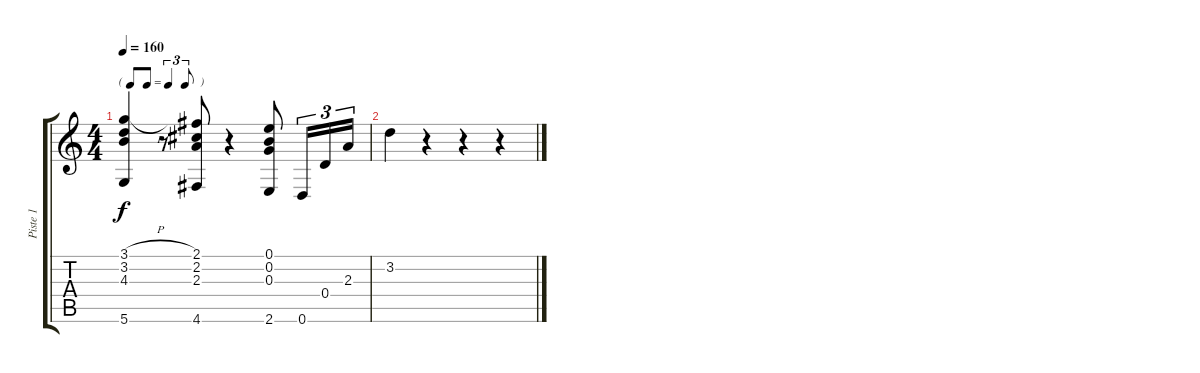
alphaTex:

\track ("Piste 1" "Piste 1") {instrument acousticguitarnylon}
\staff {score tabs}
\tuning (E4 B3 G3 D3 A2 D2) {hide}
\ts (4 4)
\tf triplet8th
\tempo 160
\clef g2
\ks c
(3.1{h} 3.2 4.3 5.6).4{dy f} r.8 (2.1 2.2 2.3 4.6).8 r.4 (0.1 0.2 0.3 2.6).8 0.6.16{tu (3 2)} 0.4.16{tu (3 2)} 2.3.16{tu (3 2)} |
3.2.4 r.4 r.4 r.4
